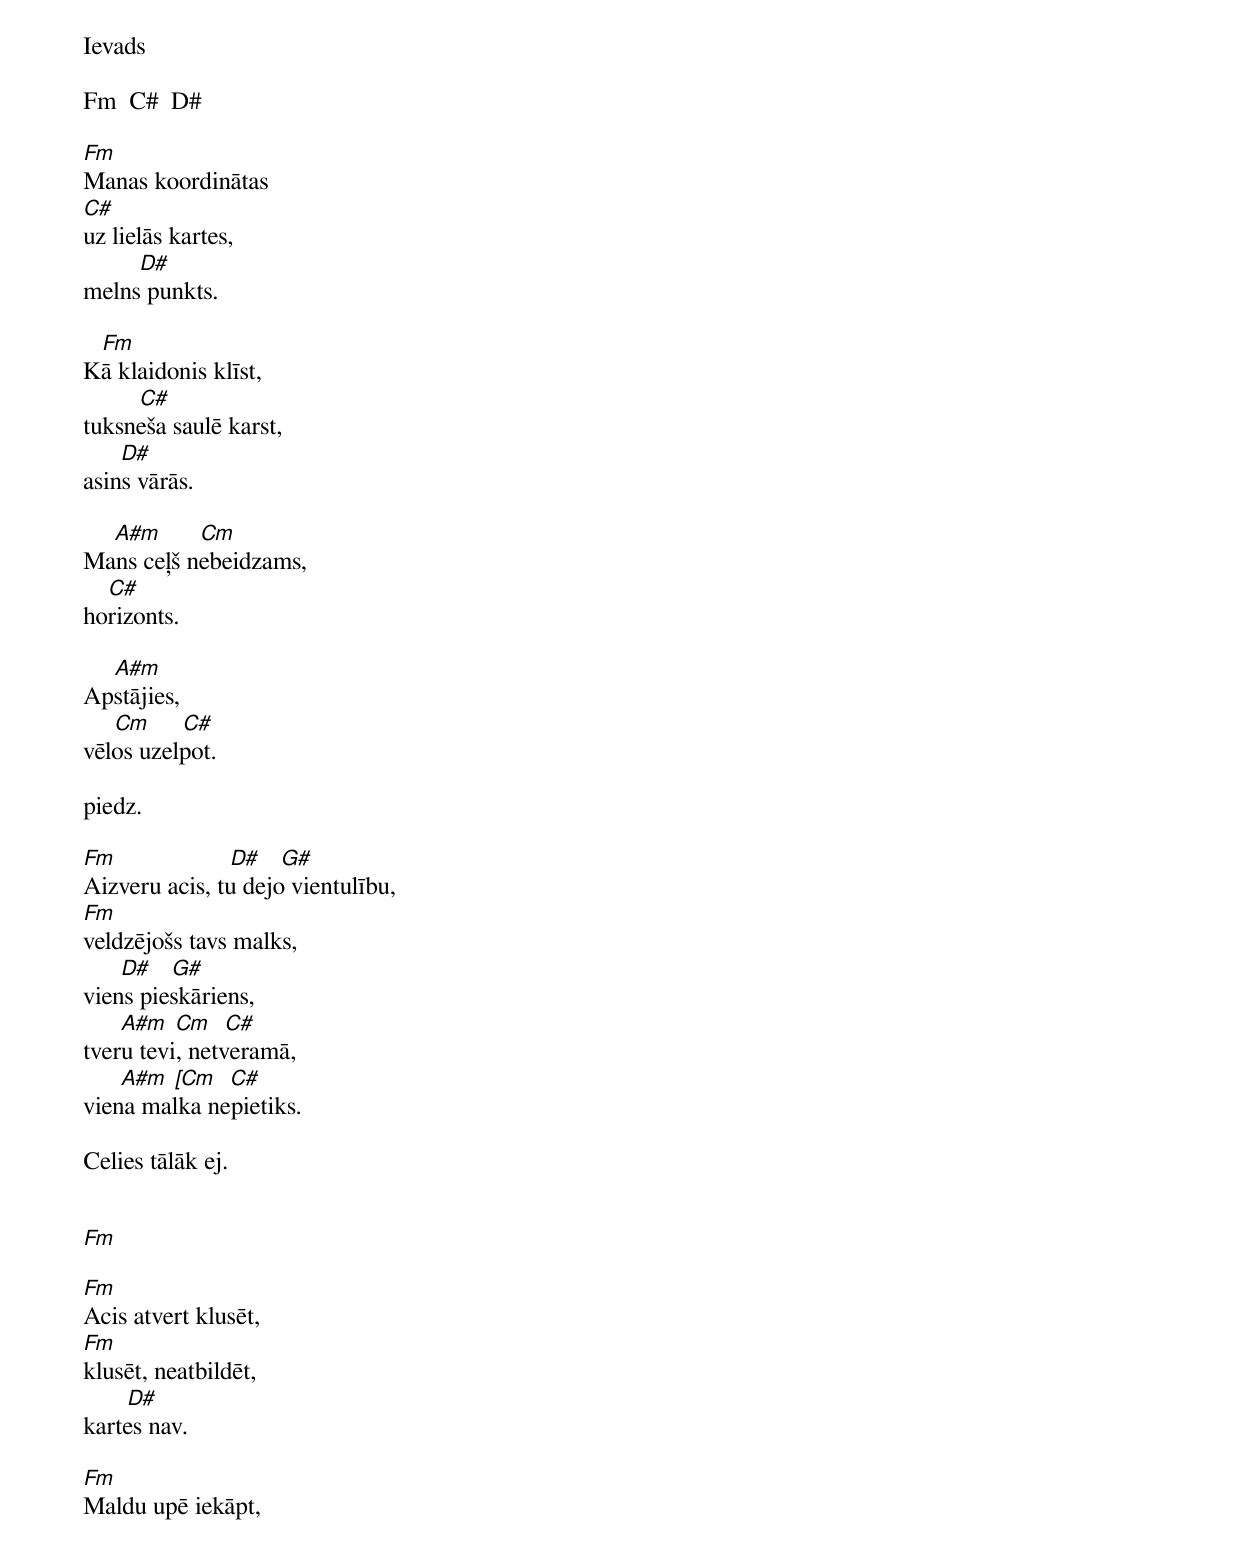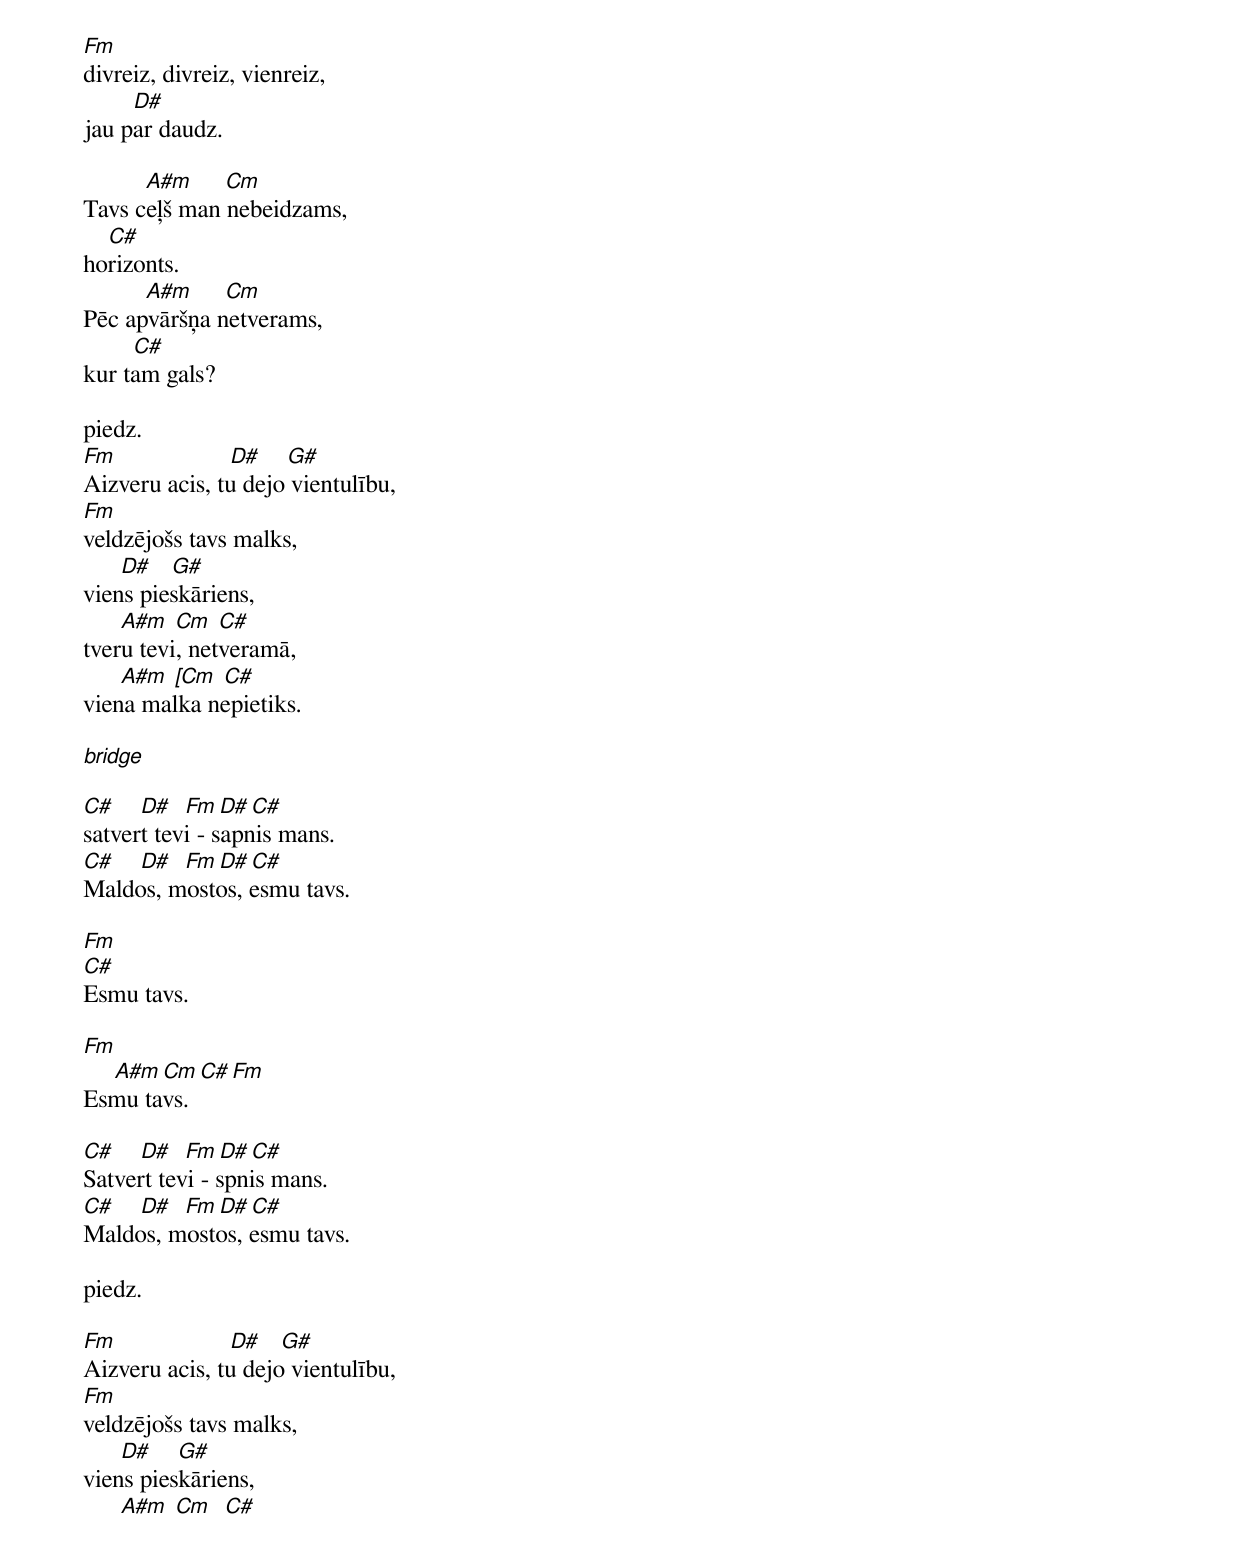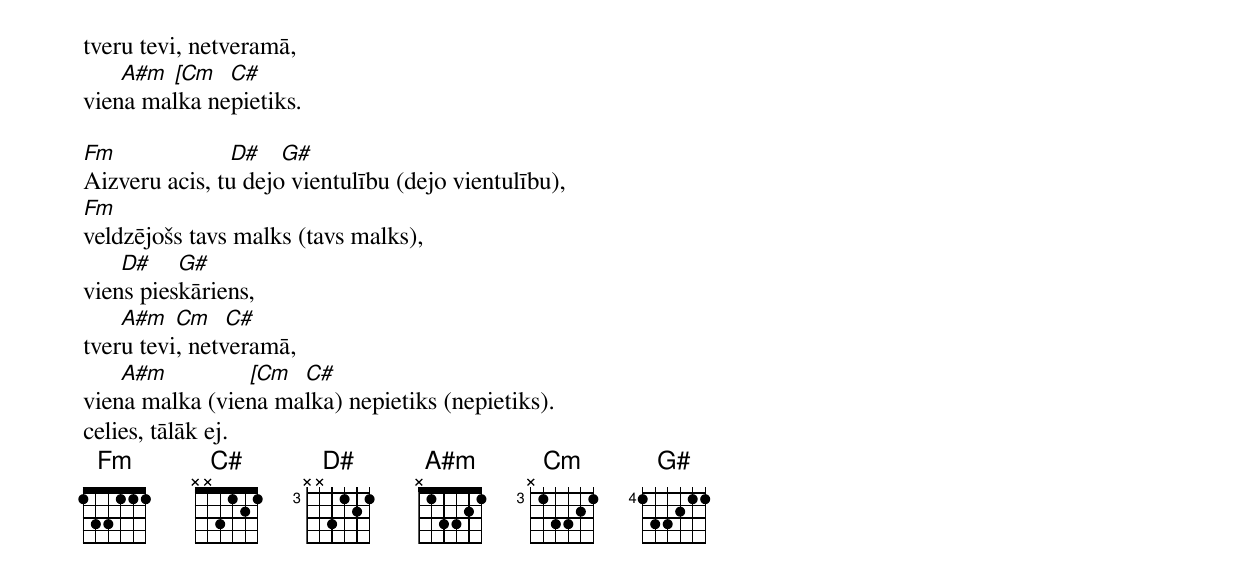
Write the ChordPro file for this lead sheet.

Ievads

Fm  C#  D#

[Fm]
Manas koordinātas
[C#]
uz lielās kartes,
         [D#]
melns punkts.

   [Fm]
Kā klaidonis klīst,
         [C#]
tuksneša saulē karst,
      [D#]
asins vārās.

     [A#m]      [Cm]
Mans ceļš nebeidzams,
    [C#]
horizonts.

     [A#m]
Apstājies,
     [Cm]     [C#]
vēlos uzelpot.

piedz.

[Fm]                  [D#]   [G#]
Aizveru acis, tu dejo vientulību,
[Fm]
veldzējošs tavs malks,
      [D#]   [G#]
viens pieskāriens,
      [A#m] [Cm]  [C#]
tveru tevi, netveramā,
      [A#m  [Cm]  [C#]
viena malka nepietiks.

Celies tālāk ej.


[Fm]

[Fm]
Acis atvert klusēt,
[Fm]
klusēt, neatbildēt,
       [D#]
kartes nav.

[Fm]
Maldu upē iekāpt,
[Fm]
divreiz, divreiz, vienreiz,
        [D#]
jau par daudz.

          [A#m]     [Cm]
Tavs ceļš man nebeidzams,
    [C#]
horizonts.
          [A#m]     [Cm]
Pēc apvāršņa netverams,
        [C#]
kur tam gals?

piedz.
[Fm]                  [D#]    [G#]
Aizveru acis, tu dejo vientulību,
[Fm]
veldzējošs tavs malks,
      [D#]   [G#]
viens pieskāriens,
      [A#m] [Cm] [C#]
tveru tevi, netveramā,
      [A#m  [Cm] [C#]
viena malka nepietiks.

[bridge]

[C#]    [D#]  [Fm][D#][C#]
satvert tevi - sapnis mans.
[C#]    [D#]  [Fm][D#][C#]
Maldos, mostos, esmu tavs.

[Fm]
[C#]
Esmu tavs.

[Fm]
     [A#m][Cm][C#][Fm]
Esmu tavs.

[C#]    [D#]  [Fm][D#][C#]
Satvert tevi - spnis mans.
[C#]    [D#]  [Fm][D#][C#]
Maldos, mostos, esmu tavs.

piedz.

[Fm]                  [D#]   [G#]
Aizveru acis, tu dejo vientulību,
[Fm]
veldzējošs tavs malks,
      [D#]    [G#]
viens pieskāriens,
      [A#m] [Cm]  [C#]
tveru tevi, netveramā,
      [A#m  [Cm]  [C#]
viena malka nepietiks.

[Fm]                  [D#]   [G#]
Aizveru acis, tu dejo vientulību (dejo vientulību),
[Fm]
veldzējošs tavs malks (tavs malks),
      [D#]    [G#]
viens pieskāriens,
      [A#m] [Cm]  [C#]
tveru tevi, netveramā,
      [A#m               [Cm]  [C#]
viena malka (viena malka) nepietiks (nepietiks).
celies, tālāk ej.
